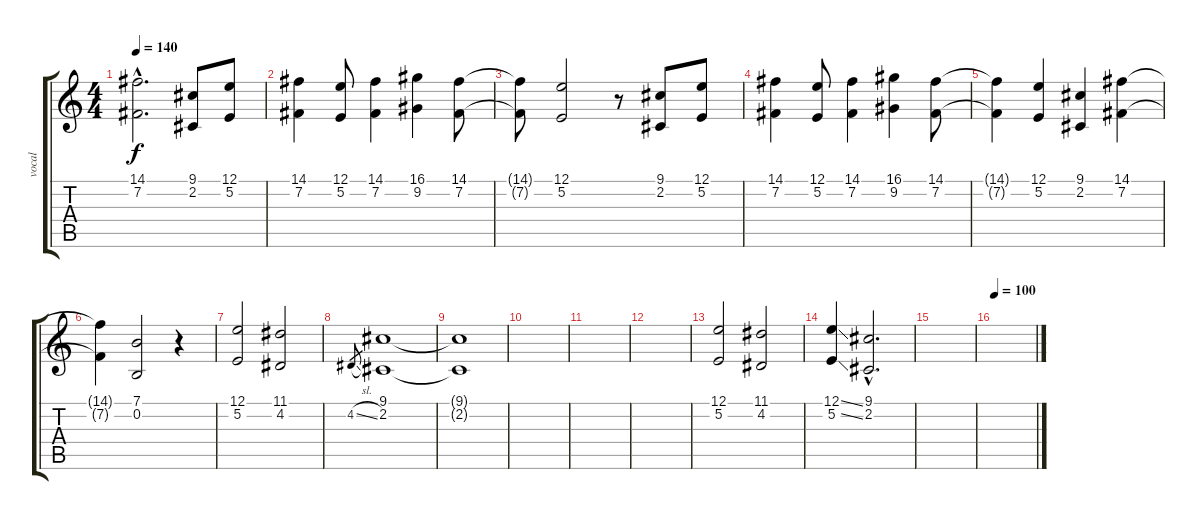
\track ("vocal" "vocal") {instrument violin}
\staff {score tabs}
\tuning (E4 B3 G3 D3 A2 E2) {hide}
\ts (4 4)
\tempo 140
\clef g2
\ks c
(14.1{hac t} 7.2{hac t}).2{d dy f} (9.1 2.2).8 (12.1 5.2).8 |
(14.1 7.2).4 (12.1 5.2).8 (14.1 7.2).4 (16.1 9.2).4 (14.1 7.2).8 |
(14.1{t} 7.2{t}).8 (12.1 5.2).2 r.8 (9.1 2.2).8 (12.1 5.2).8 |
(14.1 7.2).4 (12.1 5.2).8 (14.1 7.2).4 (16.1 9.2).4 (14.1 7.2).8 |
(14.1{t} 7.2{t}).4 (12.1 5.2).4 (9.1 2.2).4 (14.1 7.2).4 |
(14.1{t} 7.2{t}).4 (7.1 0.2).2 r.4 |
(12.1 5.2).2 (11.1 4.2).2 |
4.2{sl}.8{gr} (9.1 2.2).1 |
(9.1{t} 2.2{t}).1 |
|
|
|
(12.1 5.2).2 (11.1 4.2).2 |
(12.1{ss} 5.2{ss}).4 (9.1{hac} 2.2{hac}).2{d} |
|
\tempo 100
